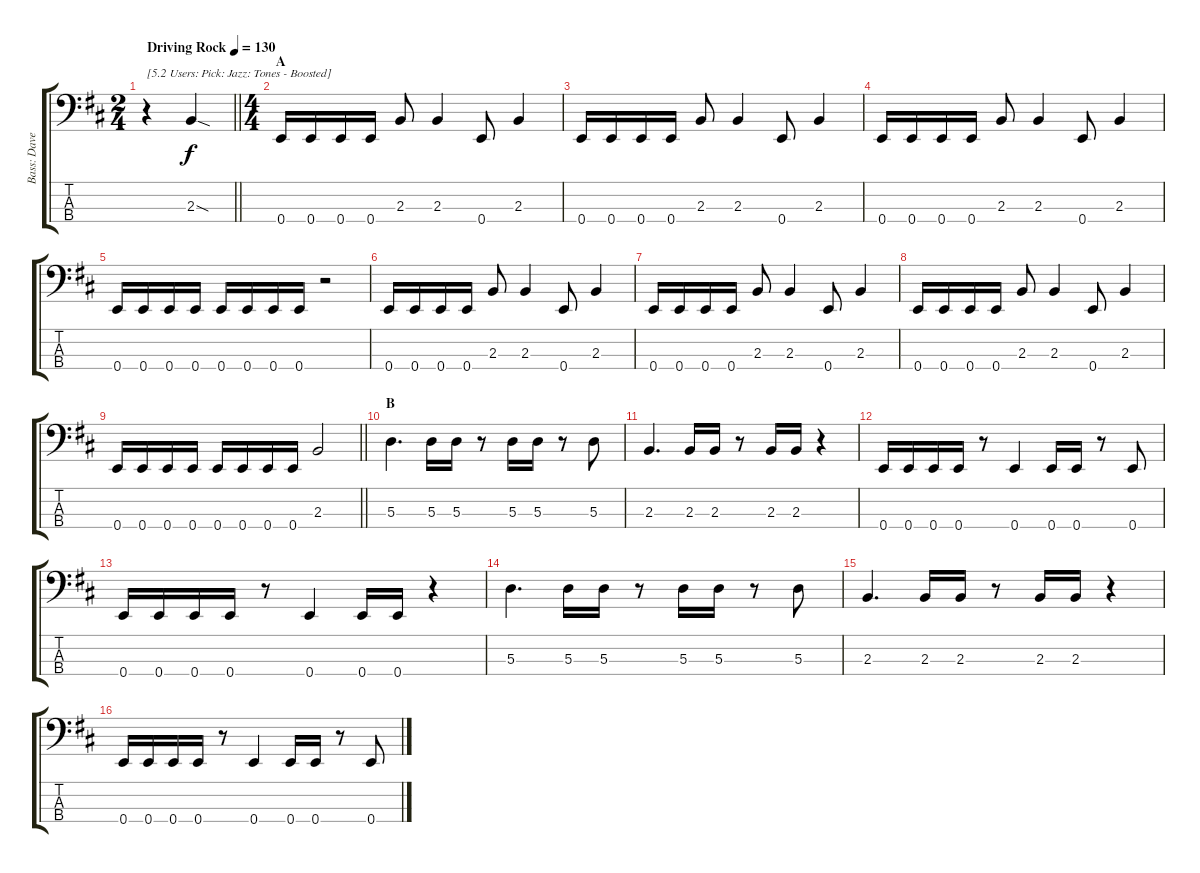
\track ("Bass: Dave" "Bass: Dave") {instrument electricbasspick}
\staff {score tabs}
\tuning (G2 D2 A1 E1) {hide}
\ts (2 4)
\tempo (130 "Driving Rock")
\clef f4
\barLineRight lightlight
\ks d
r.4{txt "[5.2 Users: Pick: Jazz: Tones - Boosted]" dy f instrument electricbasspick} 2.3{sod}.4 |
\ts (4 4)
\section ("" "A")
0.4.16 0.4.16 0.4.16 0.4.16 2.3.8 2.3.4 0.4.8 2.3.4 |
0.4.16 0.4.16 0.4.16 0.4.16 2.3.8 2.3.4 0.4.8 2.3.4 |
0.4.16 0.4.16 0.4.16 0.4.16 2.3.8 2.3.4 0.4.8 2.3.4 |
0.4.16 0.4.16 0.4.16 0.4.16 0.4.16 0.4.16 0.4.16 0.4.16 r.2 |
0.4.16 0.4.16 0.4.16 0.4.16 2.3.8 2.3.4 0.4.8 2.3.4 |
0.4.16 0.4.16 0.4.16 0.4.16 2.3.8 2.3.4 0.4.8 2.3.4 |
0.4.16 0.4.16 0.4.16 0.4.16 2.3.8 2.3.4 0.4.8 2.3.4 |
\barLineRight lightlight
0.4.16 0.4.16 0.4.16 0.4.16 0.4.16 0.4.16 0.4.16 0.4.16 2.3.2 |
\section ("" "B")
5.3.4{d} 5.3.16 5.3.16 r.8 5.3.16 5.3.16 r.8 5.3.8 |
2.3.4{d} 2.3.16 2.3.16 r.8 2.3.16 2.3.16 r.4 |
0.4.16 0.4.16 0.4.16 0.4.16 r.8 0.4.4 0.4.16 0.4.16 r.8 0.4.8 |
0.4.16 0.4.16 0.4.16 0.4.16 r.8 0.4.4 0.4.16 0.4.16 r.4 |
5.3.4{d} 5.3.16 5.3.16 r.8 5.3.16 5.3.16 r.8 5.3.8 |
2.3.4{d} 2.3.16 2.3.16 r.8 2.3.16 2.3.16 r.4 |
0.4.16 0.4.16 0.4.16 0.4.16 r.8 0.4.4 0.4.16 0.4.16 r.8 0.4.8
